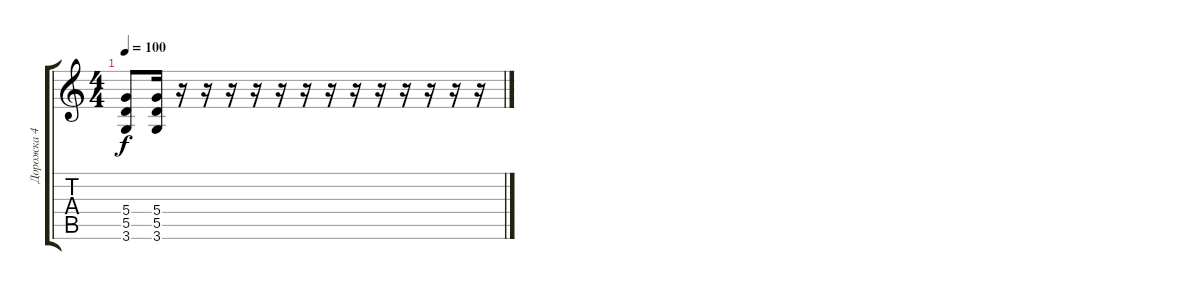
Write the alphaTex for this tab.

\track ("Дорожка 4" "Дорожка 4") {instrument distortionguitar}
\staff {score tabs}
\tuning (E4 B3 G3 D3 A2 E2) {hide}
\ts (4 4)
\tempo 100
\clef g2
\ks c
(5.4 5.5 3.6).8{dy f} (5.4 5.5 3.6).16 r.16 r.16 r.16 r.16 r.16 r.16 r.16 r.16 r.16 r.16 r.16 r.16 r.16
